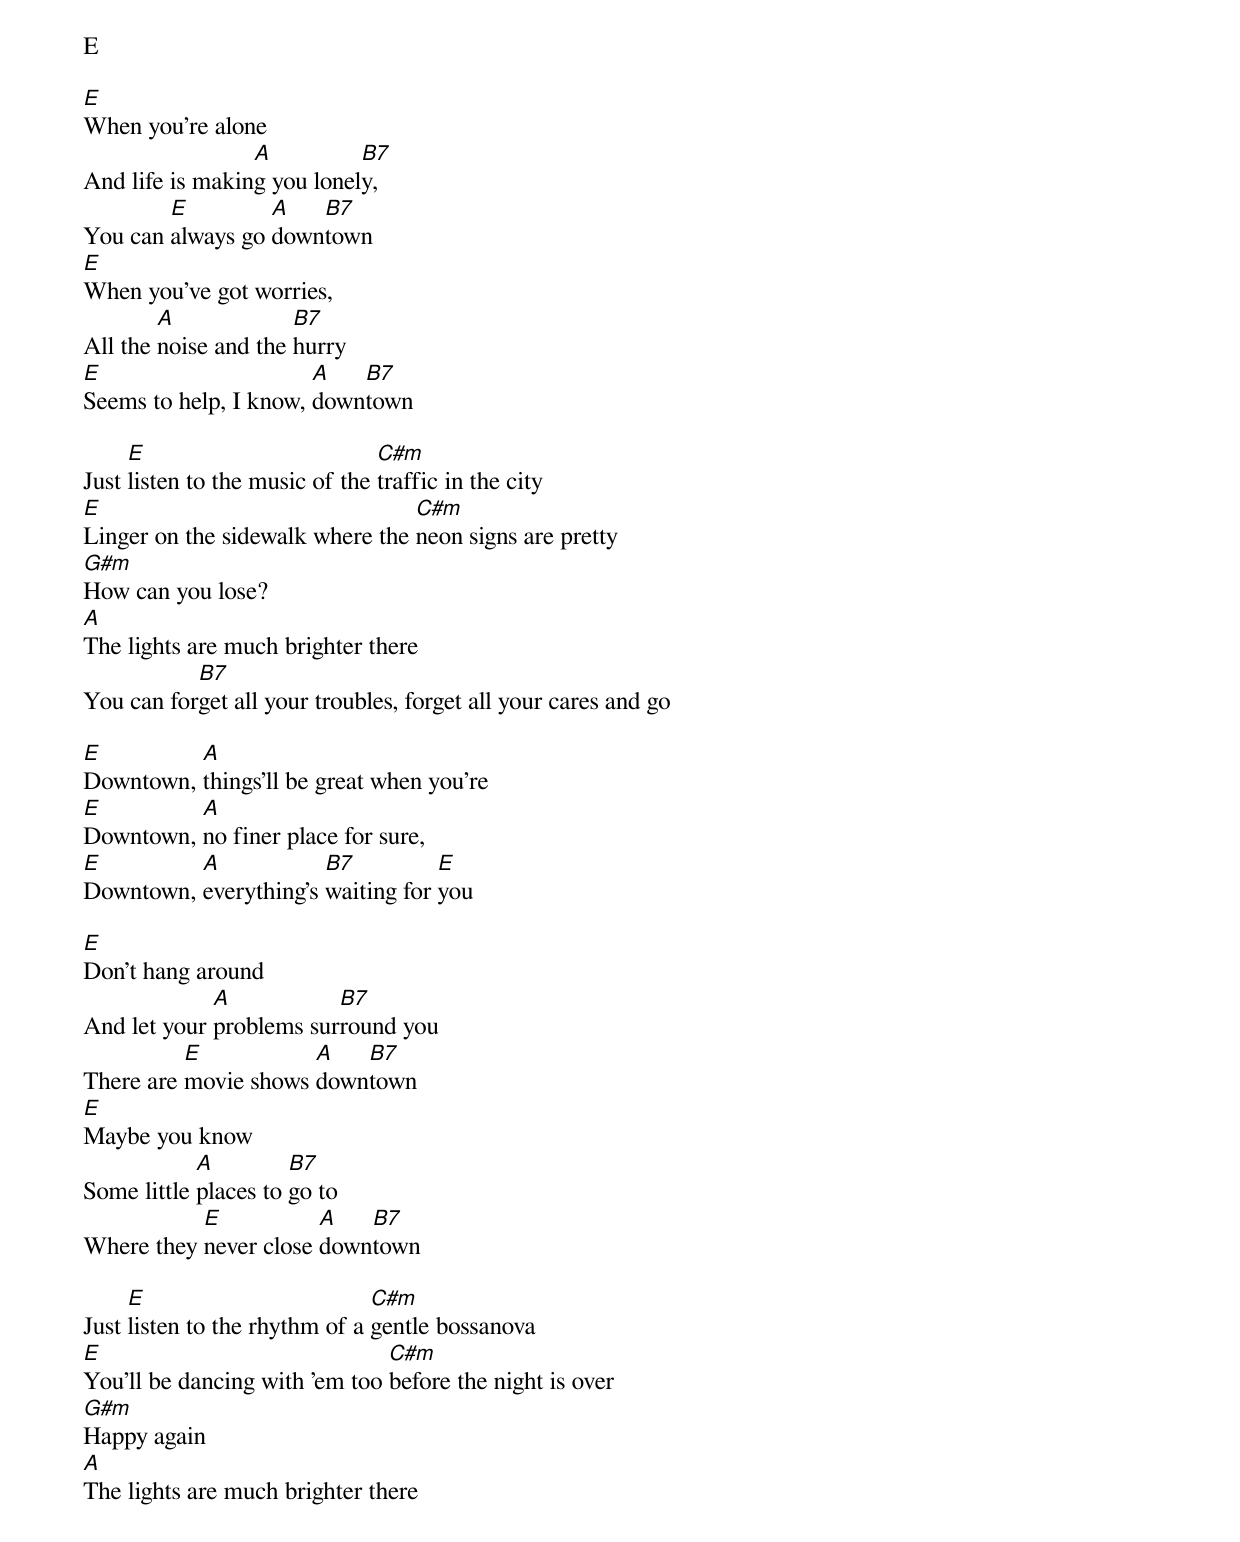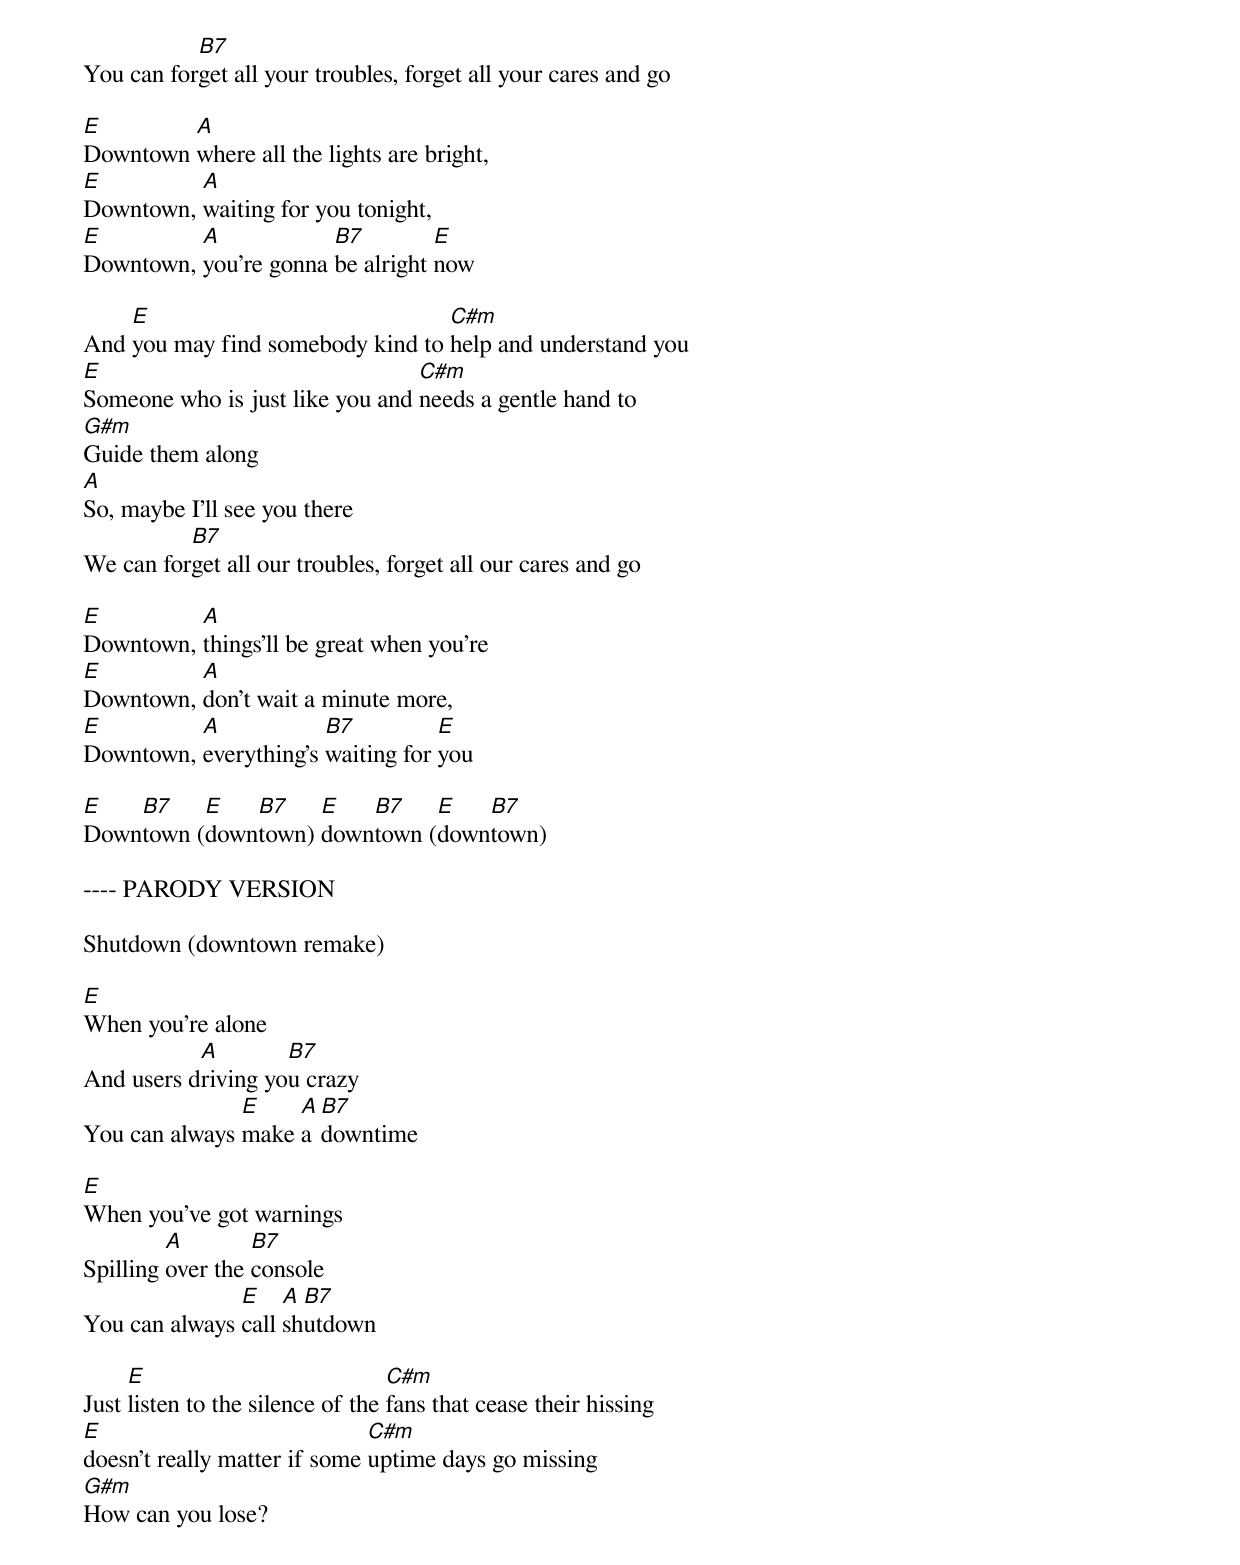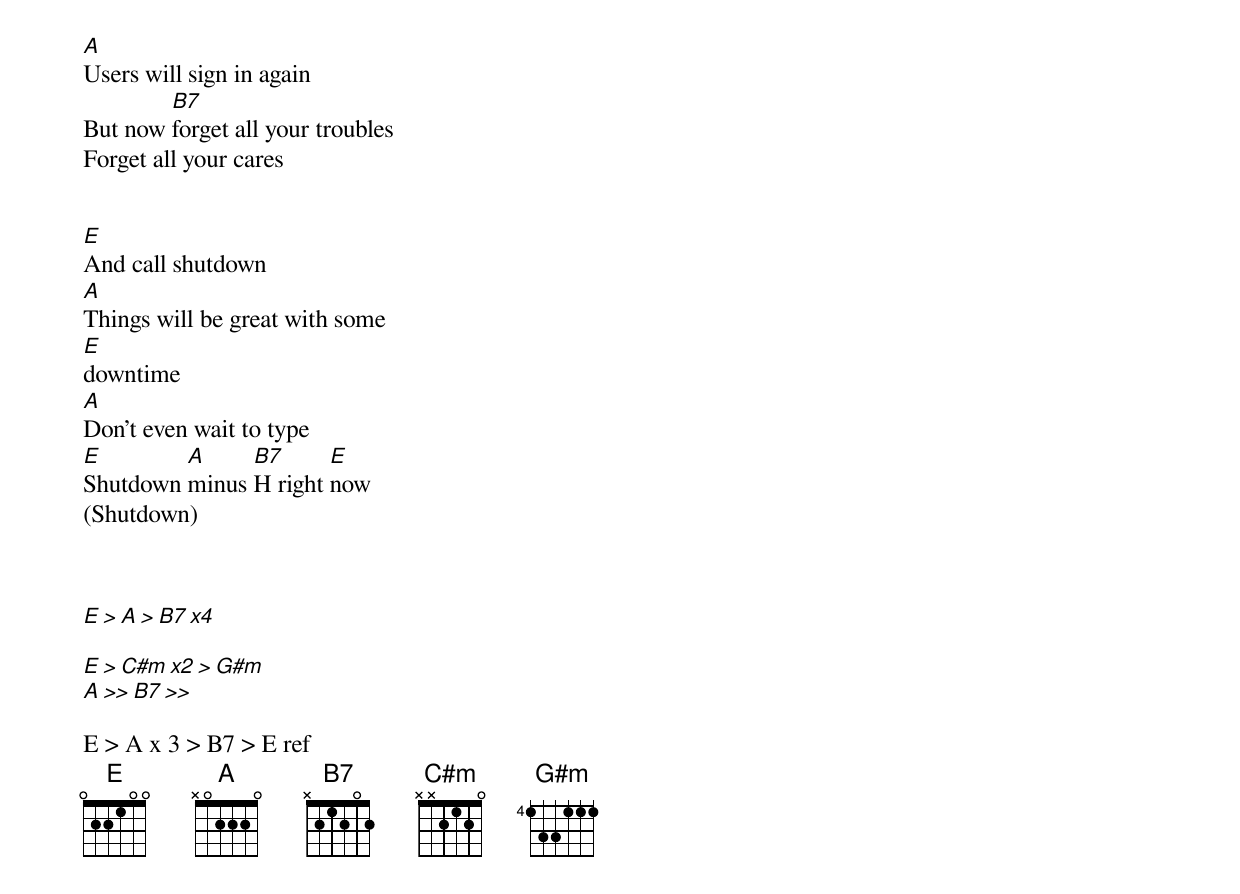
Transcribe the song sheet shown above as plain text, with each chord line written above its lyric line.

E   4442
A   2100
B7  2322
C#m 1444  6444
G#m 4342

E

E
When you're alone
                 A          B7
And life is making you lonely,
        E         A   B7
You can always go downtown
E
When you've got worries,
        A             B7
All the noise and the hurry
E                      A   B7
Seems to help, I know, downtown

     E                          C#m
Just listen to the music of the traffic in the city
E                                C#m
Linger on the sidewalk where the neon signs are pretty
G#m
How can you lose?
A
The lights are much brighter there
           B7
You can forget all your troubles, forget all your cares and go

E         A
Downtown, things'll be great when you're
E         A
Downtown, no finer place for sure,
E         A            B7          E
Downtown, everything's waiting for you

E
Don't hang around
             A           B7
And let your problems surround you
          E           A   B7
There are movie shows downtown
E
Maybe you know
            A         B7
Some little places to go to
           E           A   B7
Where they never close downtown

     E                         C#m
Just listen to the rhythm of a gentle bossanova
E                              C#m
You'll be dancing with 'em too before the night is over
G#m
Happy again
A
The lights are much brighter there
           B7
You can forget all your troubles, forget all your cares and go

E        A
Downtown where all the lights are bright,
E         A
Downtown, waiting for you tonight,
E         A            B7         E
Downtown, you're gonna be alright now

    E                             C#m
And you may find somebody kind to help and understand you
E                                C#m
Someone who is just like you and needs a gentle hand to
G#m
Guide them along
A
So, maybe I'll see you there
          B7
We can forget all our troubles, forget all our cares and go

E         A
Downtown, things'll be great when you're
E         A
Downtown, don't wait a minute more,
E         A            B7          E
Downtown, everything's waiting for you

E   B7    E   B7    E   B7    E   B7
Downtown (downtown) downtown (downtown)

---- PARODY VERSION

Shutdown (downtown remake)

E
When you’re alone
           A        B7
And users driving you crazy
               E    A B7
You can always make a downtime

E
When you’ve got warnings
         A        B7
Spilling over the console
               E    A B7
You can always call shutdown

     E                            C#m
Just listen to the silence of the fans that cease their hissing
E                             C#m
doesn’t really matter if some uptime days go missing
G#m
How can you lose?

A
Users will sign in again
        B7
But now forget all your troubles
Forget all your cares


E
And call shutdown
A
Things will be great with some
E
downtime
A
Don’t even wait to type
E        A     B7      E
Shutdown minus H right now
(Shutdown)



E > A > B7 x4

E > C#m x2 > G#m
A >> B7 >>

E > A x 3 > B7 > E ref
